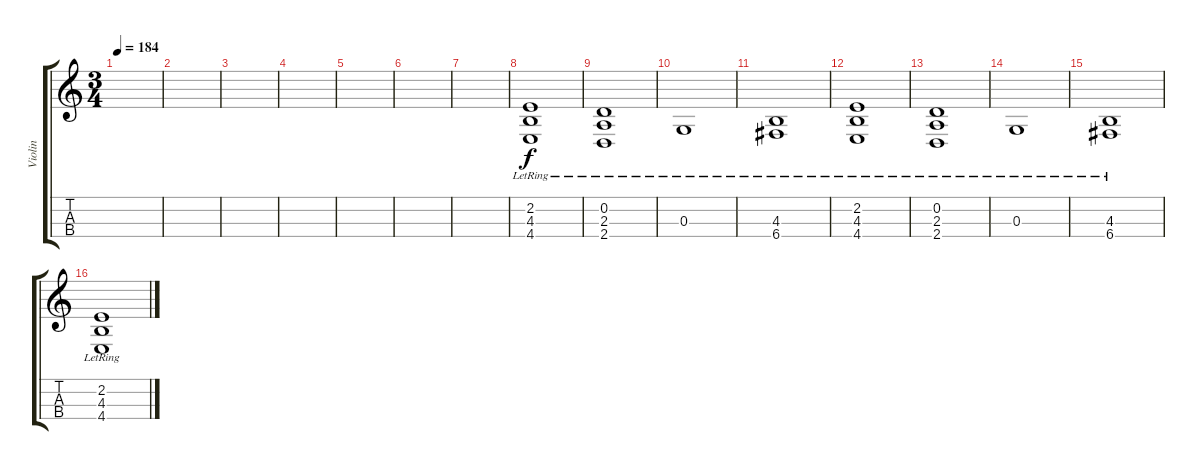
\track ("Violin" "Violin") {instrument violin}
\staff {score tabs}
\tuning (A4 D4 G3 C3) {hide}
\ts (3 4)
\tempo 184
\clef g2
\ks c
|
|
|
|
|
|
|
(2.2 4.3{lr} 4.4).1 |
(0.2 2.3{lr} 2.4).1 |
0.3{lr}.1 |
(4.3 6.4{lr}).1 |
(2.2 4.3{lr} 4.4).1 |
(0.2 2.3{lr} 2.4).1 |
0.3{lr}.1 |
(4.3 6.4{lr}).1 |
(2.2 4.3{lr} 4.4).1
